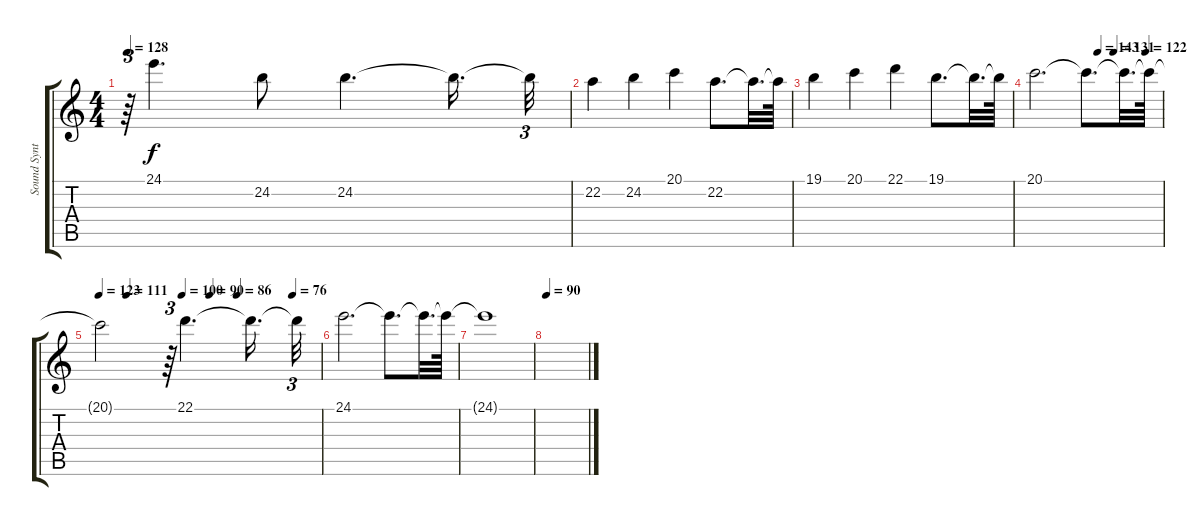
\track ("Sound Synth" "Sound Synt") {instrument pad3polysynth}
\staff {score tabs}
\tuning (E4 B3 G3 D3 A2 E2) {hide}
\ts (4 4)
\tempo 128
\clef g2
\ks c
r.64{tu (3 2) dy f} 24.1.4{d} 24.2.8 24.2.4{d} 24.2{t}.16{d} 24.2{t}.32{tu (3 2)} |
22.2.4 24.2.4 20.1.4 22.2.8{d} 22.2{t}.32{d} 22.2{t}.64 |
19.1.4 20.1.4 22.1.4 19.1.8{d} 19.1{t}.32{d} 19.1{t}.64 |
\tempo (143 0.5)
\tempo (131 0.625)
\tempo (122 0.875)
20.1.2{d} 20.1{t}.8{d txt ""} 20.1{t}.32{d} 20.1{t}.64 |
\tempo 123
\tempo (111 0.125)
\tempo (100 0.375)
\tempo (90 0.5)
\tempo (86 0.625)
\tempo (76 0.875)
20.1{t}.2 r.64{tu (3 2)} 22.1.4{d} 22.1{t}.16{d} 22.1{t}.32{tu (3 2)} |
24.1.2{d} 24.1{t}.8{d} 24.1{t}.32{d} 24.1{t}.64 |
24.1{t}.1 |
\tempo 90
